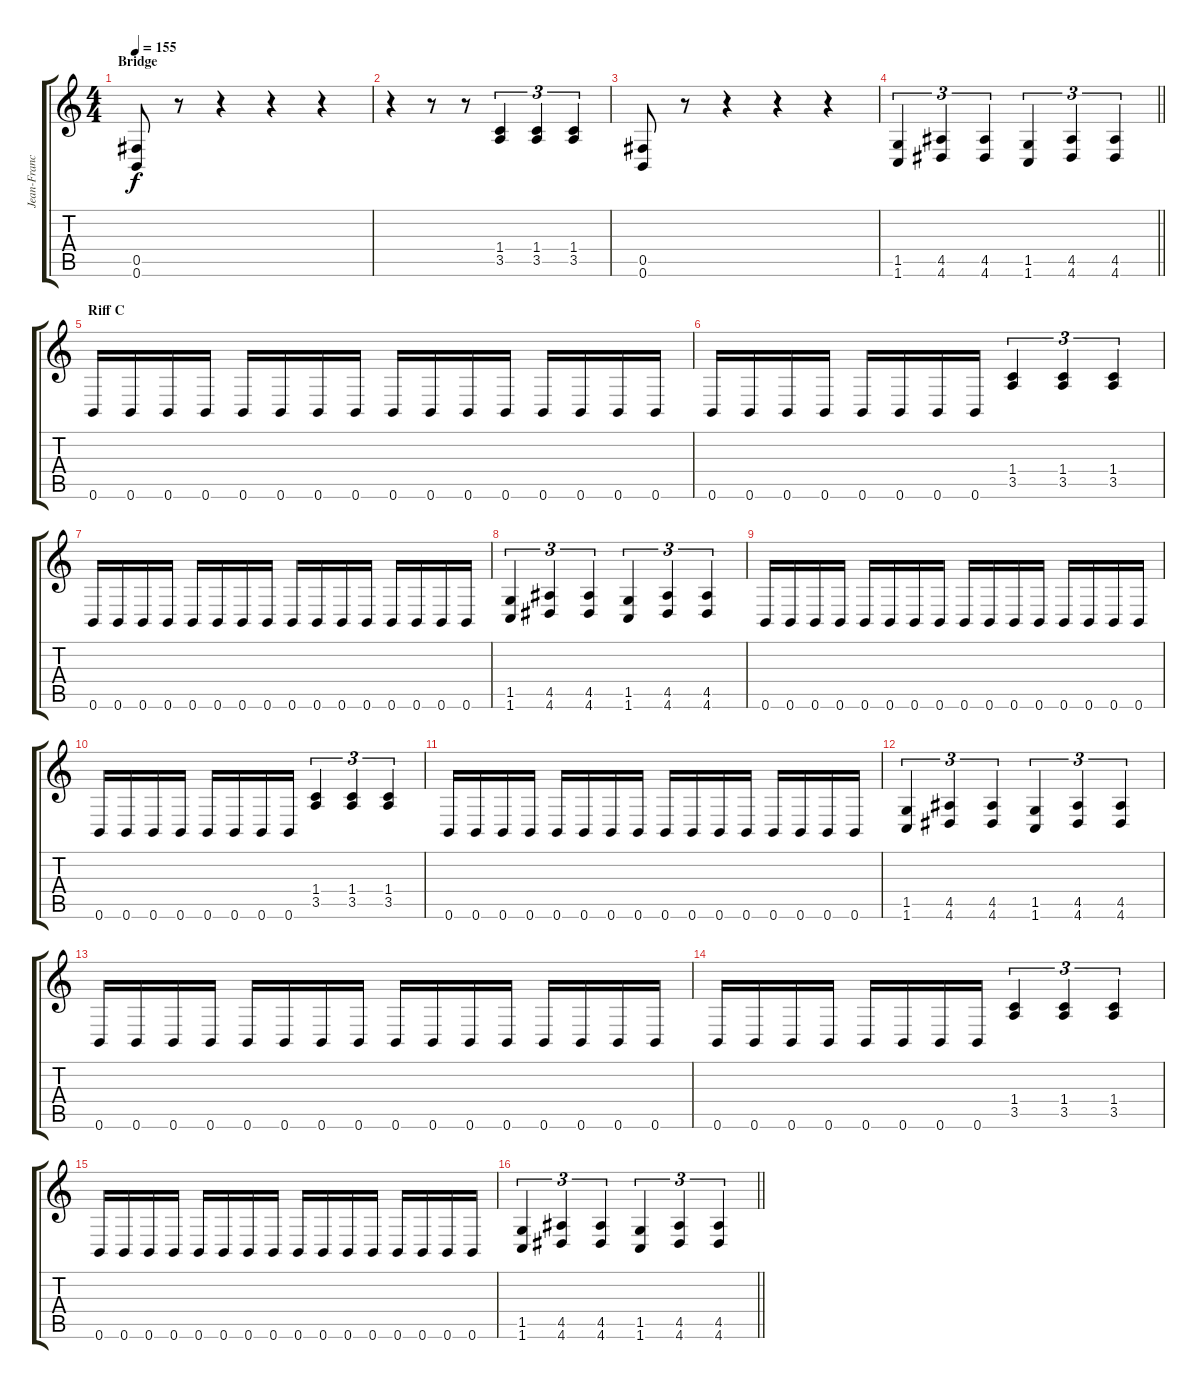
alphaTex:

\track ("Jean-Francois Dagenais " "Jean-Franc") {instrument distortionguitar}
\staff {score tabs}
\tuning (Db4 Ab3 E3 B2 Gb2 B1) {hide}
\ts (4 4)
\section ("" "Bridge")
\tempo 155
\clef g2
\ks c
(0.5 0.6).8{dy f} r.8 r.4 r.4 r.4 |
r.4 r.8 r.8 (1.4 3.5).4{tu (3 2)} (1.4 3.5).4{tu (3 2)} (1.4 3.5).4{tu (3 2)} |
(0.5 0.6).8 r.8 r.4 r.4 r.4 |
\barLineRight lightlight
(1.5 1.6).4{tu (3 2)} (4.5 4.6).4{tu (3 2)} (4.5 4.6).4{tu (3 2)} (1.5 1.6).4{tu (3 2)} (4.5 4.6).4{tu (3 2)} (4.5 4.6).4{tu (3 2)} |
\section ("" "Riff C")
0.6.16 0.6.16 0.6.16 0.6.16 0.6.16 0.6.16 0.6.16 0.6.16 0.6.16 0.6.16 0.6.16 0.6.16 0.6.16 0.6.16 0.6.16 0.6.16 |
0.6.16 0.6.16 0.6.16 0.6.16 0.6.16 0.6.16 0.6.16 0.6.16 (1.4 3.5).4{tu (3 2)} (1.4 3.5).4{tu (3 2)} (1.4 3.5).4{tu (3 2)} |
0.6.16 0.6.16 0.6.16 0.6.16 0.6.16 0.6.16 0.6.16 0.6.16 0.6.16 0.6.16 0.6.16 0.6.16 0.6.16 0.6.16 0.6.16 0.6.16 |
(1.5 1.6).4{tu (3 2)} (4.5 4.6).4{tu (3 2)} (4.5 4.6).4{tu (3 2)} (1.5 1.6).4{tu (3 2)} (4.5 4.6).4{tu (3 2)} (4.5 4.6).4{tu (3 2)} |
0.6.16 0.6.16 0.6.16 0.6.16 0.6.16 0.6.16 0.6.16 0.6.16 0.6.16 0.6.16 0.6.16 0.6.16 0.6.16 0.6.16 0.6.16 0.6.16 |
0.6.16 0.6.16 0.6.16 0.6.16 0.6.16 0.6.16 0.6.16 0.6.16 (1.4 3.5).4{tu (3 2)} (1.4 3.5).4{tu (3 2)} (1.4 3.5).4{tu (3 2)} |
0.6.16 0.6.16 0.6.16 0.6.16 0.6.16 0.6.16 0.6.16 0.6.16 0.6.16 0.6.16 0.6.16 0.6.16 0.6.16 0.6.16 0.6.16 0.6.16 |
(1.5 1.6).4{tu (3 2)} (4.5 4.6).4{tu (3 2)} (4.5 4.6).4{tu (3 2)} (1.5 1.6).4{tu (3 2)} (4.5 4.6).4{tu (3 2)} (4.5 4.6).4{tu (3 2)} |
0.6.16 0.6.16 0.6.16 0.6.16 0.6.16 0.6.16 0.6.16 0.6.16 0.6.16 0.6.16 0.6.16 0.6.16 0.6.16 0.6.16 0.6.16 0.6.16 |
0.6.16 0.6.16 0.6.16 0.6.16 0.6.16 0.6.16 0.6.16 0.6.16 (1.4 3.5).4{tu (3 2)} (1.4 3.5).4{tu (3 2)} (1.4 3.5).4{tu (3 2)} |
0.6.16 0.6.16 0.6.16 0.6.16 0.6.16 0.6.16 0.6.16 0.6.16 0.6.16 0.6.16 0.6.16 0.6.16 0.6.16 0.6.16 0.6.16 0.6.16 |
\barLineRight lightlight
(1.5 1.6).4{tu (3 2)} (4.5 4.6).4{tu (3 2)} (4.5 4.6).4{tu (3 2)} (1.5 1.6).4{tu (3 2)} (4.5 4.6).4{tu (3 2)} (4.5 4.6).4{tu (3 2)}
